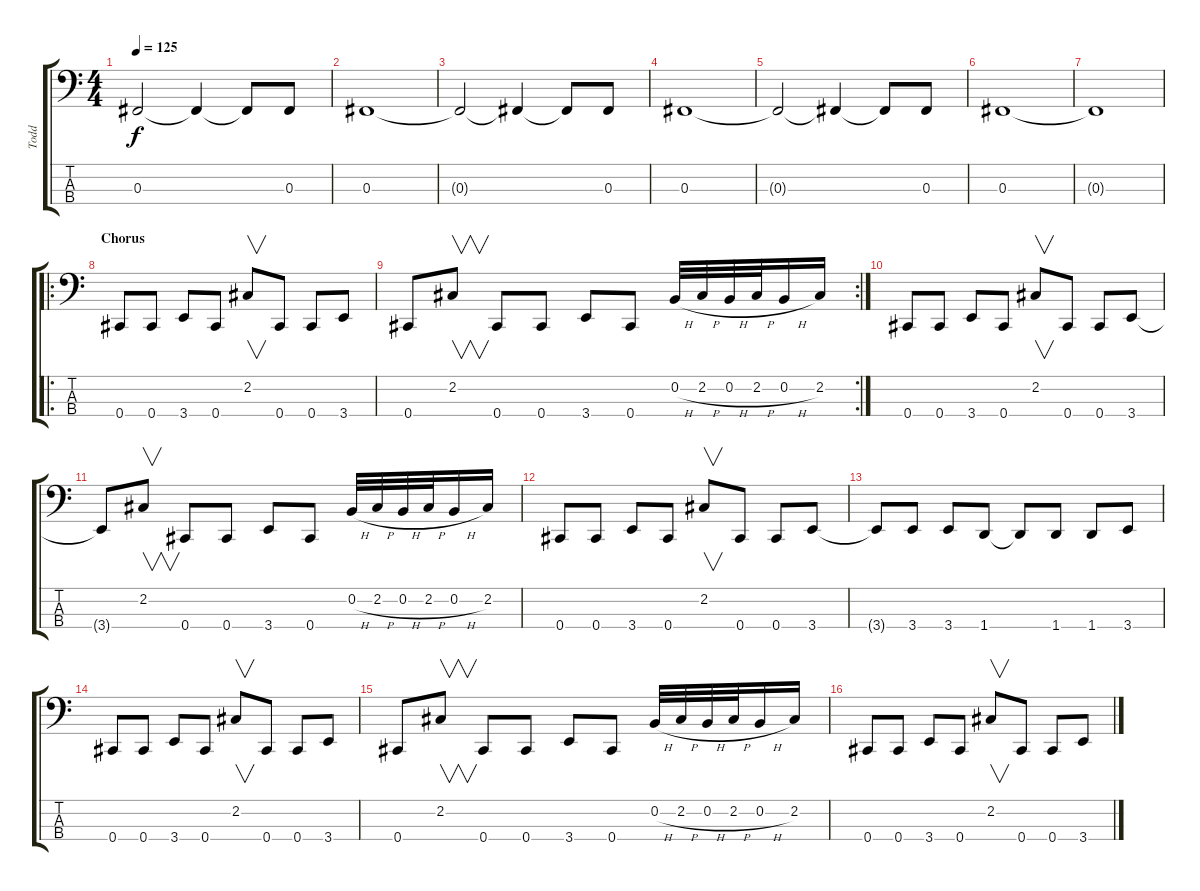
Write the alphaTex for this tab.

\track ("Todd" "Todd") {instrument electricbassfinger}
\staff {score tabs}
\tuning (E2 B1 Gb1 Db1) {hide}
\ts (4 4)
\tempo 125
\clef f4
\ks c
0.3{t}.2{dy f} 0.3{t}.4 0.3{t}.8 0.3.8 |
0.3.1 |
0.3{t}.2 0.3{t}.4 0.3{t}.8 0.3.8 |
0.3.1 |
0.3{t}.2 0.3{t}.4 0.3{t}.8 0.3.8 |
0.3.1 |
0.3{t}.1 |
\ro
\section ("" "Chorus")
0.4.8 0.4.8 3.4.8 0.4.8 2.2.8{v} 0.4.8 0.4.8 3.4.8 |
\rc 2
0.4.8 2.2.8{v} 0.4.8 0.4.8 3.4.8 0.4.8 0.2{h}.32 2.2{h}.32 0.2{h}.32 2.2{h}.32 0.2{h}.16 2.2.16 |
0.4.8 0.4.8 3.4.8 0.4.8 2.2.8{v} 0.4.8 0.4.8 3.4.8 |
3.4{t}.8 2.2.8{v} 0.4.8 0.4.8 3.4.8 0.4.8 0.2{h}.32 2.2{h}.32 0.2{h}.32 2.2{h}.32 0.2{h}.16 2.2.16 |
0.4.8 0.4.8 3.4.8 0.4.8 2.2.8{v} 0.4.8 0.4.8 3.4.8 |
3.4{t}.8 3.4.8 3.4.8 1.4.8 1.4{t}.8 1.4.8 1.4.8 3.4.8 |
0.4.8 0.4.8 3.4.8 0.4.8 2.2.8{v} 0.4.8 0.4.8 3.4.8 |
0.4.8 2.2.8{v} 0.4.8 0.4.8 3.4.8 0.4.8 0.2{h}.32 2.2{h}.32 0.2{h}.32 2.2{h}.32 0.2{h}.16 2.2.16 |
0.4.8 0.4.8 3.4.8 0.4.8 2.2.8{v} 0.4.8 0.4.8 3.4.8
